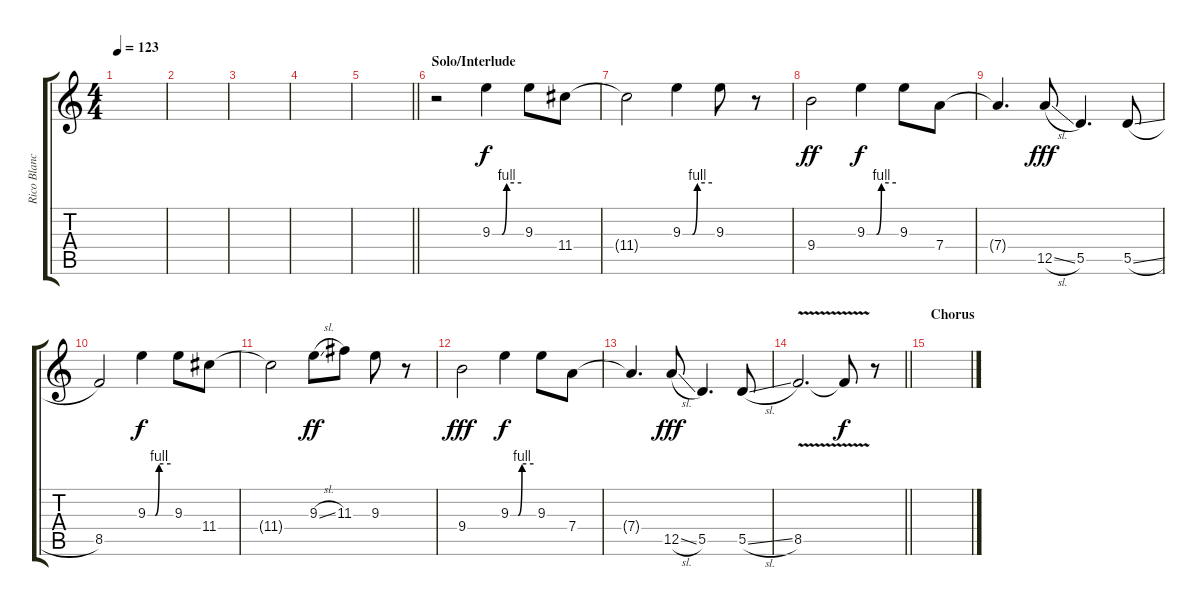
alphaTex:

\track ("Rico Blanco - Lead/Solo" "Rico Blanc") {instrument overdrivenguitar}
\staff {score tabs}
\tuning (E4 B3 G3 D3 A2 E2) {hide}
\ts (4 4)
\tempo 123
\clef g2
\ks c
|
|
|
|
\barLineRight lightlight
|
\section ("" "Solo/Interlude")
r.2{volume 13 balance 5 instrument overdrivenguitar} 9.3{be (custom 0 0 20 0 30 4 60 4)}.4 9.3.8 11.4.8 |
11.4{t}.2 9.3{be (custom 0 0 20 0 30 4 60 4)}.4 9.3.8 r.8 |
9.4.2{dy ff} 9.3{be (custom 0 0 20 0 30 4 60 4)}.4{dy f} 9.3.8 7.4.8 |
7.4{t}.4{d} 12.5{sl}.8{dy fff} 5.5.4{d} 5.5{sl}.8 |
8.5.2 9.3{be (custom 0 0 20 0 30 4 60 4)}.4{dy f} 9.3.8 11.4.8 |
11.4{t}.2 9.3{sl}.8{dy ff} 11.3.8 9.3.8 r.8 |
9.4.2{dy fff} 9.3{be (custom 0 0 20 0 30 4 60 4)}.4{dy f} 9.3.8 7.4.8 |
7.4{t}.4{d} 12.5{sl}.8{dy fff} 5.5.4{d} 5.5{sl}.8 |
\barLineRight lightlight
8.5{v}.2{d} 8.5{t}.8{dy f} r.8 |
\section ("" "Chorus")
